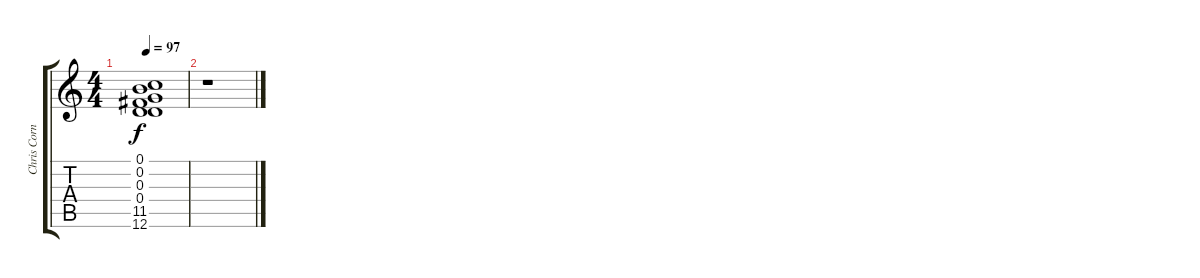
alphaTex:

\track ("Chris Cornell" "Chris Corn") {instrument overdrivenguitar}
\staff {score tabs}
\tuning (C4 B3 G3 D3 G2 D2) {hide}
\ts (4 4)
\tempo 97
\clef g2
\ks c
(0.1{t} 0.2{t} 0.3{t} 0.4{t} 11.5{t} 12.6{t}).1{dy f} |
r.1
